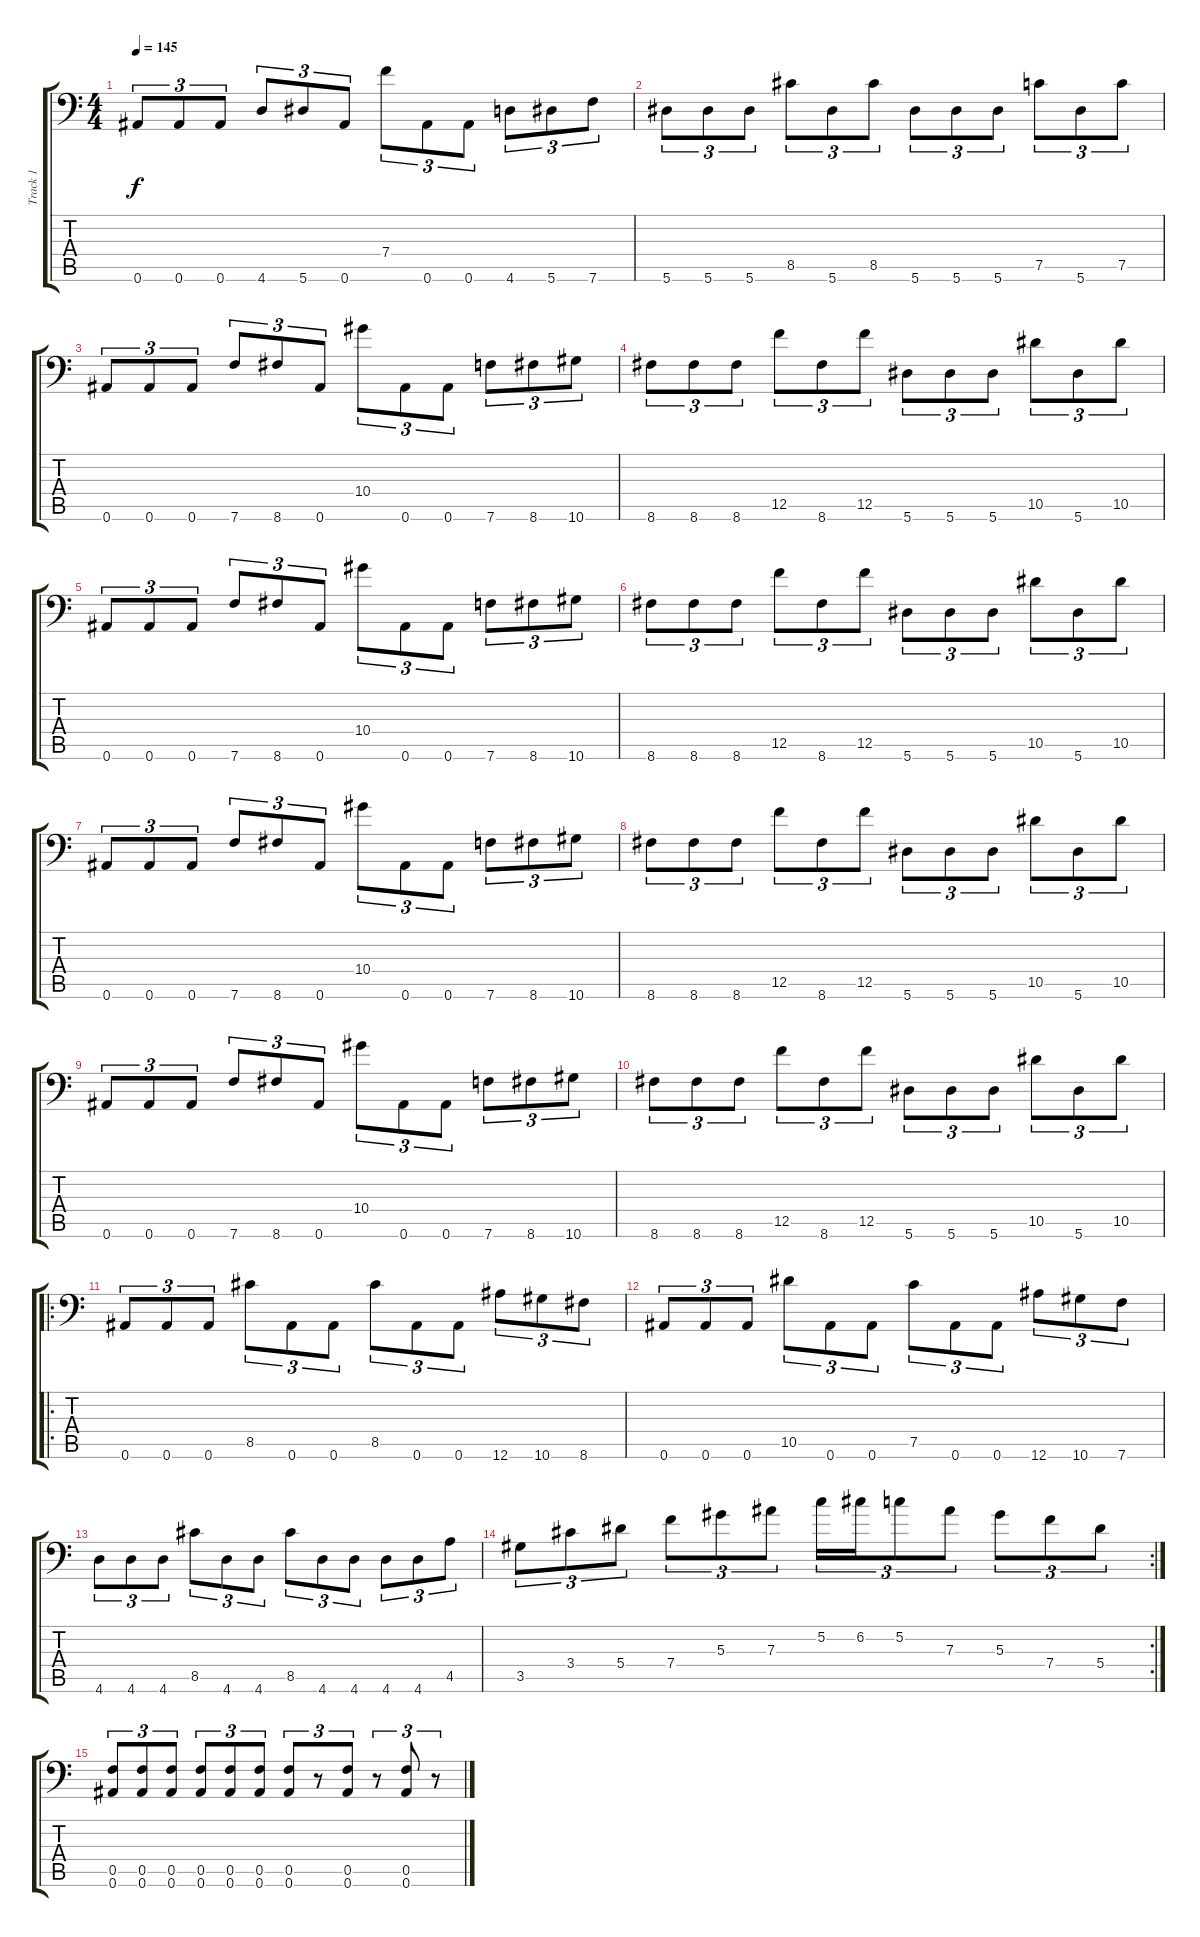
\track ("Track 1" "Track 1") {instrument distortionguitar}
\staff {score tabs}
\tuning (C4 G3 Eb3 Bb2 F2 Bb1) {hide}
\ts (4 4)
\tempo 145
\clef f4
\ks c
0.6.8{tu (3 2) dy f} 0.6.8{tu (3 2)} 0.6.8{tu (3 2)} 4.6.8{tu (3 2)} 5.6.8{tu (3 2)} 0.6.8{tu (3 2)} 7.4.8{tu (3 2)} 0.6.8{tu (3 2)} 0.6.8{tu (3 2)} 4.6.8{tu (3 2)} 5.6.8{tu (3 2)} 7.6.8{tu (3 2)} |
5.6.8{tu (3 2)} 5.6.8{tu (3 2)} 5.6.8{tu (3 2)} 8.5.8{tu (3 2)} 5.6.8{tu (3 2)} 8.5.8{tu (3 2)} 5.6.8{tu (3 2)} 5.6.8{tu (3 2)} 5.6.8{tu (3 2)} 7.5.8{tu (3 2)} 5.6.8{tu (3 2)} 7.5.8{tu (3 2)} |
0.6.8{tu (3 2)} 0.6.8{tu (3 2)} 0.6.8{tu (3 2)} 7.6.8{tu (3 2)} 8.6.8{tu (3 2)} 0.6.8{tu (3 2)} 10.4.8{tu (3 2)} 0.6.8{tu (3 2)} 0.6.8{tu (3 2)} 7.6.8{tu (3 2)} 8.6.8{tu (3 2)} 10.6.8{tu (3 2)} |
8.6.8{tu (3 2)} 8.6.8{tu (3 2)} 8.6.8{tu (3 2)} 12.5.8{tu (3 2)} 8.6.8{tu (3 2)} 12.5.8{tu (3 2)} 5.6.8{tu (3 2)} 5.6.8{tu (3 2)} 5.6.8{tu (3 2)} 10.5.8{tu (3 2)} 5.6.8{tu (3 2)} 10.5.8{tu (3 2)} |
0.6.8{tu (3 2)} 0.6.8{tu (3 2)} 0.6.8{tu (3 2)} 7.6.8{tu (3 2)} 8.6.8{tu (3 2)} 0.6.8{tu (3 2)} 10.4.8{tu (3 2)} 0.6.8{tu (3 2)} 0.6.8{tu (3 2)} 7.6.8{tu (3 2)} 8.6.8{tu (3 2)} 10.6.8{tu (3 2)} |
8.6.8{tu (3 2)} 8.6.8{tu (3 2)} 8.6.8{tu (3 2)} 12.5.8{tu (3 2)} 8.6.8{tu (3 2)} 12.5.8{tu (3 2)} 5.6.8{tu (3 2)} 5.6.8{tu (3 2)} 5.6.8{tu (3 2)} 10.5.8{tu (3 2)} 5.6.8{tu (3 2)} 10.5.8{tu (3 2)} |
0.6.8{tu (3 2)} 0.6.8{tu (3 2)} 0.6.8{tu (3 2)} 7.6.8{tu (3 2)} 8.6.8{tu (3 2)} 0.6.8{tu (3 2)} 10.4.8{tu (3 2)} 0.6.8{tu (3 2)} 0.6.8{tu (3 2)} 7.6.8{tu (3 2)} 8.6.8{tu (3 2)} 10.6.8{tu (3 2)} |
8.6.8{tu (3 2)} 8.6.8{tu (3 2)} 8.6.8{tu (3 2)} 12.5.8{tu (3 2)} 8.6.8{tu (3 2)} 12.5.8{tu (3 2)} 5.6.8{tu (3 2)} 5.6.8{tu (3 2)} 5.6.8{tu (3 2)} 10.5.8{tu (3 2)} 5.6.8{tu (3 2)} 10.5.8{tu (3 2)} |
0.6.8{tu (3 2)} 0.6.8{tu (3 2)} 0.6.8{tu (3 2)} 7.6.8{tu (3 2)} 8.6.8{tu (3 2)} 0.6.8{tu (3 2)} 10.4.8{tu (3 2)} 0.6.8{tu (3 2)} 0.6.8{tu (3 2)} 7.6.8{tu (3 2)} 8.6.8{tu (3 2)} 10.6.8{tu (3 2)} |
8.6.8{tu (3 2)} 8.6.8{tu (3 2)} 8.6.8{tu (3 2)} 12.5.8{tu (3 2)} 8.6.8{tu (3 2)} 12.5.8{tu (3 2)} 5.6.8{tu (3 2)} 5.6.8{tu (3 2)} 5.6.8{tu (3 2)} 10.5.8{tu (3 2)} 5.6.8{tu (3 2)} 10.5.8{tu (3 2)} |
\ro
0.6.8{tu (3 2)} 0.6.8{tu (3 2)} 0.6.8{tu (3 2)} 8.5.8{tu (3 2)} 0.6.8{tu (3 2)} 0.6.8{tu (3 2)} 8.5.8{tu (3 2)} 0.6.8{tu (3 2)} 0.6.8{tu (3 2)} 12.6.8{tu (3 2)} 10.6.8{tu (3 2)} 8.6.8{tu (3 2)} |
0.6.8{tu (3 2)} 0.6.8{tu (3 2)} 0.6.8{tu (3 2)} 10.5.8{tu (3 2)} 0.6.8{tu (3 2)} 0.6.8{tu (3 2)} 7.5.8{tu (3 2)} 0.6.8{tu (3 2)} 0.6.8{tu (3 2)} 12.6.8{tu (3 2)} 10.6.8{tu (3 2)} 7.6.8{tu (3 2)} |
4.6.8{tu (3 2)} 4.6.8{tu (3 2)} 4.6.8{tu (3 2)} 8.5.8{tu (3 2)} 4.6.8{tu (3 2)} 4.6.8{tu (3 2)} 8.5.8{tu (3 2)} 4.6.8{tu (3 2)} 4.6.8{tu (3 2)} 4.6.8{tu (3 2)} 4.6.8{tu (3 2)} 4.5.8{tu (3 2)} |
\rc 2
3.5.8{tu (3 2)} 3.4.8{tu (3 2)} 5.4.8{tu (3 2)} 7.4.8{tu (3 2)} 5.3.8{tu (3 2)} 7.3.8{tu (3 2)} 5.2.16{tu (3 2)} 6.2.16{tu (3 2)} 5.2.8{tu (3 2)} 7.3.8{tu (3 2)} 5.3.8{tu (3 2)} 7.4.8{tu (3 2)} 5.4.8{tu (3 2)} |
(0.5 0.6).8{tu (3 2)} (0.5 0.6).8{tu (3 2)} (0.5 0.6).8{tu (3 2)} (0.5 0.6).8{tu (3 2)} (0.5 0.6).8{tu (3 2)} (0.5 0.6).8{tu (3 2)} (0.5 0.6).8{tu (3 2)} r.8{tu (3 2)} (0.5 0.6).8{tu (3 2)} r.8{tu (3 2)} (0.5 0.6).8{tu (3 2)} r.8{tu (3 2)}
